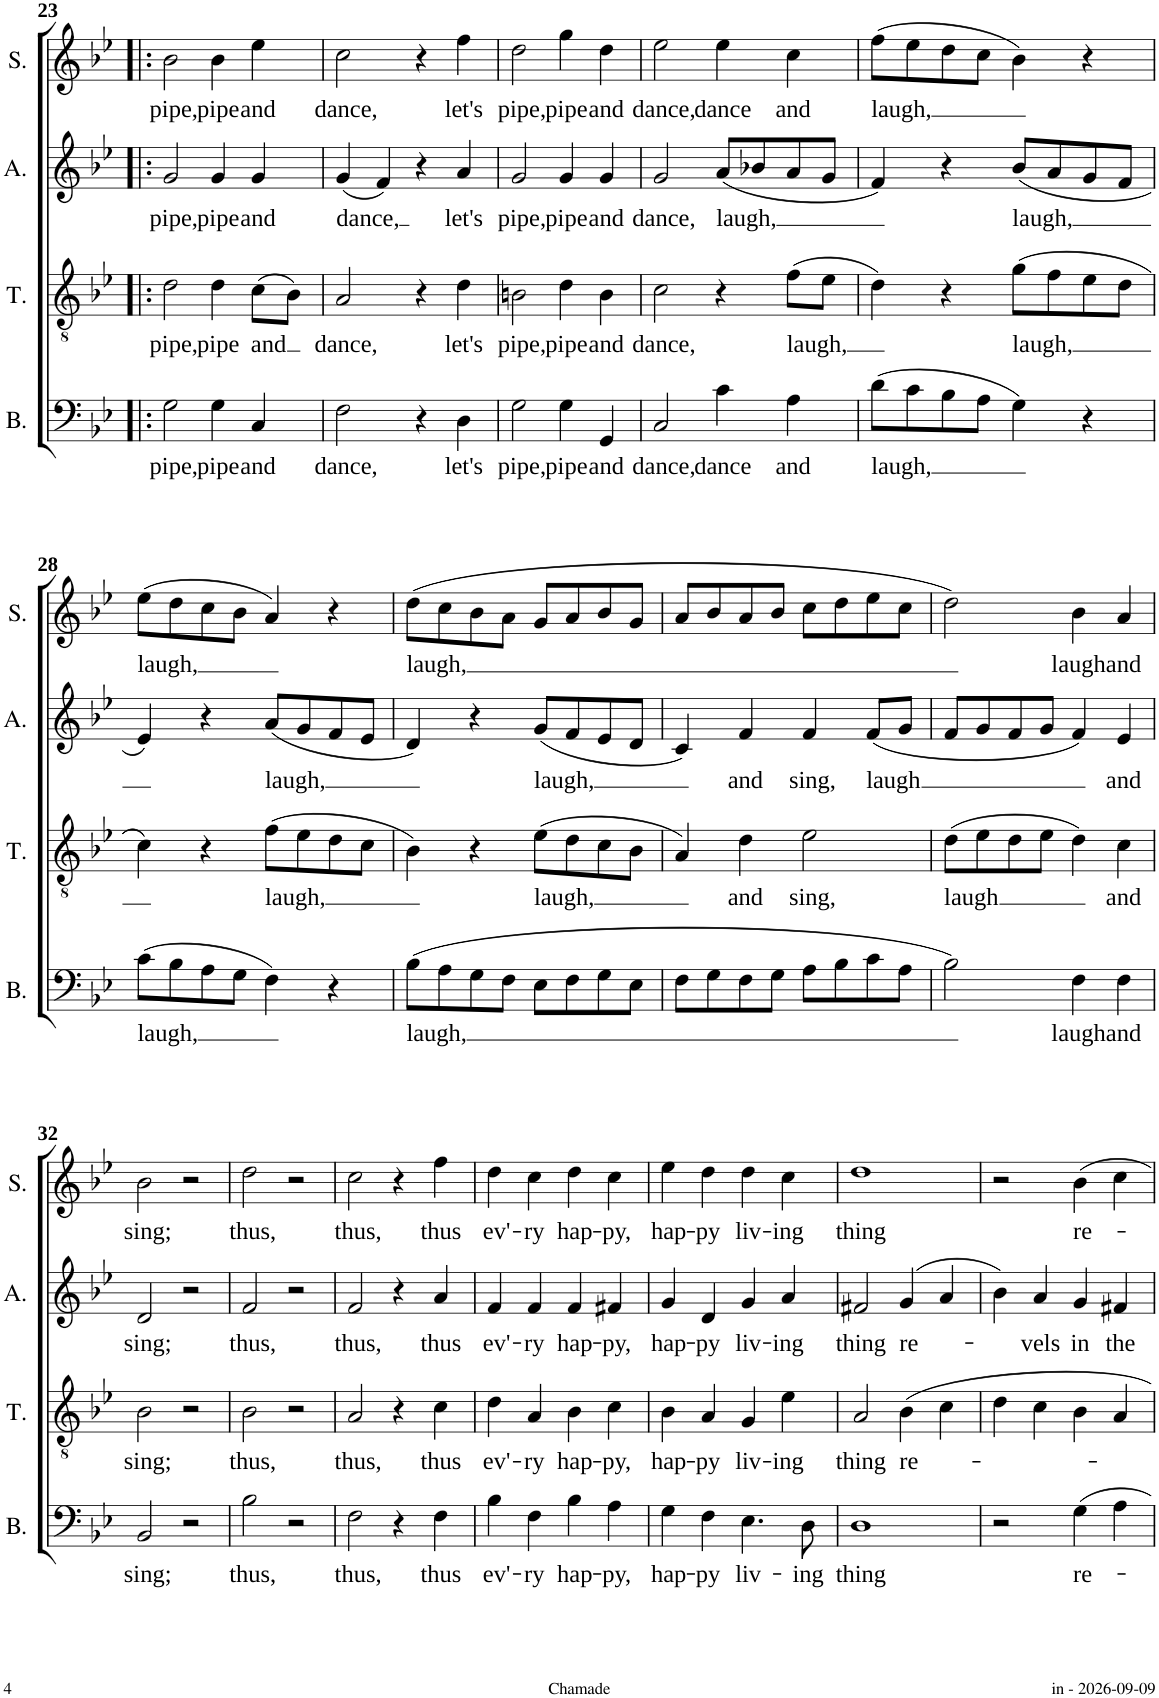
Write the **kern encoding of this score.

**kern	**text	**kern	**text	**kern	**text	**kern	**text
*part4	*part4	*part3	*part3	*part2	*part2	*part1	*part1
*staff4	*staff4	*staff3	*staff3	*staff2	*staff2	*staff1	*staff1
*I"Basse	*	*I"Tenor	*	*I"Alto	*	*I"Soprano	*
*I'B.	*	*I'T.	*	*I'A.	*	*I'S.	*
!!LO:PB:g=z
*clefF4	*	*clefGv2	*	*clefG2	*	*clefG2	*
*k[b-e-]	*	*k[b-e-]	*	*k[b-e-]	*	*k[b-e-]	*
*M2/2	*	*M2/2	*	*M2/2	*	*M2/2	*
*met(c|)	*	*met(c|)	*	*met(c|)	*	*met(c|)	*
=23!|:	=23!|:	=23!|:	=23!|:	=23!|:	=23!|:	=23!|:	=23!|:
!	!LO:LY:b	!	!LO:LY:b	!	!LO:LY:b	!	!LO:LY:b
2G\	pipe,	2d\	pipe,	2g/	pipe,	2b-\	pipe,
!	!LO:LY:b	!	!LO:LY:b	!	!LO:LY:b	!	!LO:LY:b
4G\	pipe	4d\	pipe	4g/	pipe	4b-\	pipe
!	!LO:LY:b	!	!LO:LY:b	!	!LO:LY:b	!	!LO:LY:b
4C/	and	(8c\L	and	4g/	and	4ee-\	and
.	.	8B-\J)	.	.	.	.	.
=24	=24	=24	=24	=24	=24	=24	=24
!	!LO:LY:b	!	!LO:LY:b	!	!LO:LY:b	!	!LO:LY:b
2F\	dance,	2A/	dance,	(4g/	dance,	2cc\	dance,
.	.	.	.	4f/)	.	.	.
4r	.	4r	.	4r	.	4r	.
!	!LO:LY:b	!	!LO:LY:b	!	!LO:LY:b	!	!LO:LY:b
4D\	let's	4d\	let's	4a/	let's	4ff\	let's
=25	=25	=25	=25	=25	=25	=25	=25
!	!LO:LY:b	!	!LO:LY:b	!	!LO:LY:b	!	!LO:LY:b
2G\	pipe,	2Bn\	pipe,	2g/	pipe,	2dd\	pipe,
!	!LO:LY:b	!	!LO:LY:b	!	!LO:LY:b	!	!LO:LY:b
4G\	pipe	4d\	pipe	4g/	pipe	4gg\	pipe
!	!LO:LY:b	!	!LO:LY:b	!	!LO:LY:b	!	!LO:LY:b
4GG/	and	4B\	and	4g/	and	4dd\	and
=26	=26	=26	=26	=26	=26	=26	=26
!	!LO:LY:b	!	!LO:LY:b	!	!LO:LY:b	!	!LO:LY:b
2C/	dance,	2c\	dance,	2g/	dance,	2ee-\	dance,
!	!LO:LY:b	!	!	!	!LO:LY:b	!	!LO:LY:b
4c\	dance	4r	.	(8a/L	laugh,	4ee-\	dance
.	.	.	.	8b-X/	.	.	.
!	!LO:LY:b	!	!LO:LY:b	!	!	!	!LO:LY:b
4A\	and	(8f\L	laugh,	8a/	.	4cc\	and
.	.	8e-\J	.	8g/J	.	.	.
=27	=27	=27	=27	=27	=27	=27	=27
!	!LO:LY:b	!	!	!	!	!	!LO:LY:b
(8d\L	laugh,	4d\)	.	4f/)	.	(8ff\L	laugh,
8c\	.	.	.	.	.	8ee-\	.
8B-\	.	4r	.	4r	.	8dd\	.
8A\J	.	.	.	.	.	8cc\J	.
!	!	!	!LO:LY:b	!	!LO:LY:b	!	!
4G\)	.	(8g\L	laugh,	(8b-/L	laugh,	4b-\)	.
.	.	8f\	.	8a/	.	.	.
4r	.	8e-\	.	8g/	.	4r	.
.	.	8d\J	.	8f/J	.	.	.
!!LO:LB:g=z
=28	=28	=28	=28	=28	=28	=28	=28
!	!LO:LY:b	!	!	!	!	!	!LO:LY:b
(8c\L	laugh,	4c\)	.	4e-/)	.	(8ee-\L	laugh,
8B-\	.	.	.	.	.	8dd\	.
8A\	.	4r	.	4r	.	8cc\	.
8G\J	.	.	.	.	.	8b-\J	.
!	!	!	!LO:LY:b	!	!LO:LY:b	!	!
4F\)	.	(8f\L	laugh,	(8a/L	laugh,	4a/)	.
.	.	8e-\	.	8g/	.	.	.
4r	.	8d\	.	8f/	.	4r	.
.	.	8c\J	.	8e-/J	.	.	.
=29	=29	=29	=29	=29	=29	=29	=29
!	!LO:LY:b	!	!	!	!	!	!LO:LY:b
(8B-\L	laugh,	4B-\)	.	4d/)	.	(8dd\L	laugh,
8A\	.	.	.	.	.	8cc\	.
8G\	.	4r	.	4r	.	8b-\	.
8F\J	.	.	.	.	.	8a\J	.
!	!	!	!LO:LY:b	!	!LO:LY:b	!	!
8E-\L	.	(8e-\L	laugh,	(8g/L	laugh,	8g/L	.
8F\	.	8d\	.	8f/	.	8a/	.
8G\	.	8c\	.	8e-/	.	8b-/	.
8E-\J	.	8B-\J	.	8d/J	.	8g/J	.
=30	=30	=30	=30	=30	=30	=30	=30
8F\L	.	4A/)	.	4c/)	.	8a/L	.
8G\	.	.	.	.	.	8b-/	.
!	!	!	!LO:LY:b	!	!LO:LY:b	!	!
8F\	.	4d\	and	4f/	and	8a/	.
8G\J	.	.	.	.	.	8b-/J	.
!	!	!	!LO:LY:b	!	!LO:LY:b	!	!
8A\L	.	2e-\	sing,	4f/	sing,	8cc\L	.
8B-\	.	.	.	.	.	8dd\	.
!	!	!	!	!	!LO:LY:b	!	!
8c\	.	.	.	(8f/L	laugh	8ee-\	.
8A\J	.	.	.	8g/J	.	8cc\J	.
=31	=31	=31	=31	=31	=31	=31	=31
!	!	!	!LO:LY:b	!	!	!	!
2B-\)	.	(8d\L	laugh	8f/L	.	2dd\)	.
.	.	8e-\	.	8g/	.	.	.
.	.	8d\	.	8f/	.	.	.
.	.	8e-\J	.	8g/J	.	.	.
!	!LO:LY:b	!	!	!	!	!	!LO:LY:b
4F\	laugh	4d\)	.	4f/)	.	4b-\	laugh
!	!LO:LY:b	!	!LO:LY:b	!	!LO:LY:b	!	!LO:LY:b
4F\	and	4c\	and	4e-/	and	4a/	and
!!LO:LB:g=z
=32	=32	=32	=32	=32	=32	=32	=32
!	!LO:LY:b	!	!LO:LY:b	!	!LO:LY:b	!	!LO:LY:b
2BB-/	sing;	2B-\	sing;	2d/	sing;	2b-\	sing;
2r	.	2r	.	2r	.	2r	.
=33	=33	=33	=33	=33	=33	=33	=33
!	!LO:LY:b	!	!LO:LY:b	!	!LO:LY:b	!	!LO:LY:b
2B-\	thus,	2B-\	thus,	2f/	thus,	2dd\	thus,
2r	.	2r	.	2r	.	2r	.
=34	=34	=34	=34	=34	=34	=34	=34
!	!LO:LY:b	!	!LO:LY:b	!	!LO:LY:b	!	!LO:LY:b
2F\	thus,	2A/	thus,	2f/	thus,	2cc\	thus,
4r	.	4r	.	4r	.	4r	.
!	!LO:LY:b	!	!LO:LY:b	!	!LO:LY:b	!	!LO:LY:b
4F\	thus	4c\	thus	4a/	thus	4ff\	thus
=35	=35	=35	=35	=35	=35	=35	=35
!	!LO:LY:b	!	!LO:LY:b	!	!LO:LY:b	!	!LO:LY:b
4B-\	ev'-	4d\	ev'-	4f/	ev'-	4dd\	ev'-
!	!LO:LY:b	!	!LO:LY:b	!	!LO:LY:b	!	!LO:LY:b
4F\	-ry	4A/	-ry	4f/	-ry	4cc\	-ry
!	!LO:LY:b	!	!LO:LY:b	!	!LO:LY:b	!	!LO:LY:b
4B-\	hap-	4B-\	hap-	4f/	hap-	4dd\	hap-
!	!LO:LY:b	!	!LO:LY:b	!	!LO:LY:b	!	!LO:LY:b
4A\	-py,	4c\	-py,	4f#X/	-py,	4cc\	-py,
=36	=36	=36	=36	=36	=36	=36	=36
!	!LO:LY:b	!	!LO:LY:b	!	!LO:LY:b	!	!LO:LY:b
4G\	hap-	4B-\	hap-	4g/	hap-	4ee-\	hap-
!	!LO:LY:b	!	!LO:LY:b	!	!LO:LY:b	!	!LO:LY:b
4F\	-py	4A/	-py	4d/	-py	4dd\	-py
!	!LO:LY:b	!	!LO:LY:b	!	!LO:LY:b	!	!LO:LY:b
4.E-\	liv-	4G/	liv-	4g/	liv-	4dd\	liv-
!	!	!	!LO:LY:b	!	!LO:LY:b	!	!LO:LY:b
.	.	4e-\	-ing	4a/	-ing	4cc\	-ing
!	!LO:LY:b	!	!	!	!	!	!
8D\	-ing	.	.	.	.	.	.
=37	=37	=37	=37	=37	=37	=37	=37
!	!LO:LY:b	!	!LO:LY:b	!	!LO:LY:b	!	!LO:LY:b
1D	thing	2A/	thing	2f#X/	thing	1dd	thing
!	!	!	!LO:LY:b	!	!LO:LY:b	!	!
.	.	4B-\	re-	(4g/	re-	.	.
.	.	4c\	.	4a/	.	.	.
=38	=38	=38	=38	=38	=38	=38	=38
2r	.	4d\	.	4b-\)	.	2r	.
!	!	!	!	!	!LO:LY:b	!	!
.	.	4c\	.	4a/	-vels	.	.
!	!LO:LY:b	!	!	!	!LO:LY:b	!	!LO:LY:b
4G\	re-	4B-\	.	4g/	in	4b-\	re-
!	!	!	!	!	!LO:LY:b	!	!
4A\	.	4A/	.	4f#X/	the	4cc\	.
=	=	=	=	=	=	=	=
*-	*-	*-	*-	*-	*-	*-	*-
